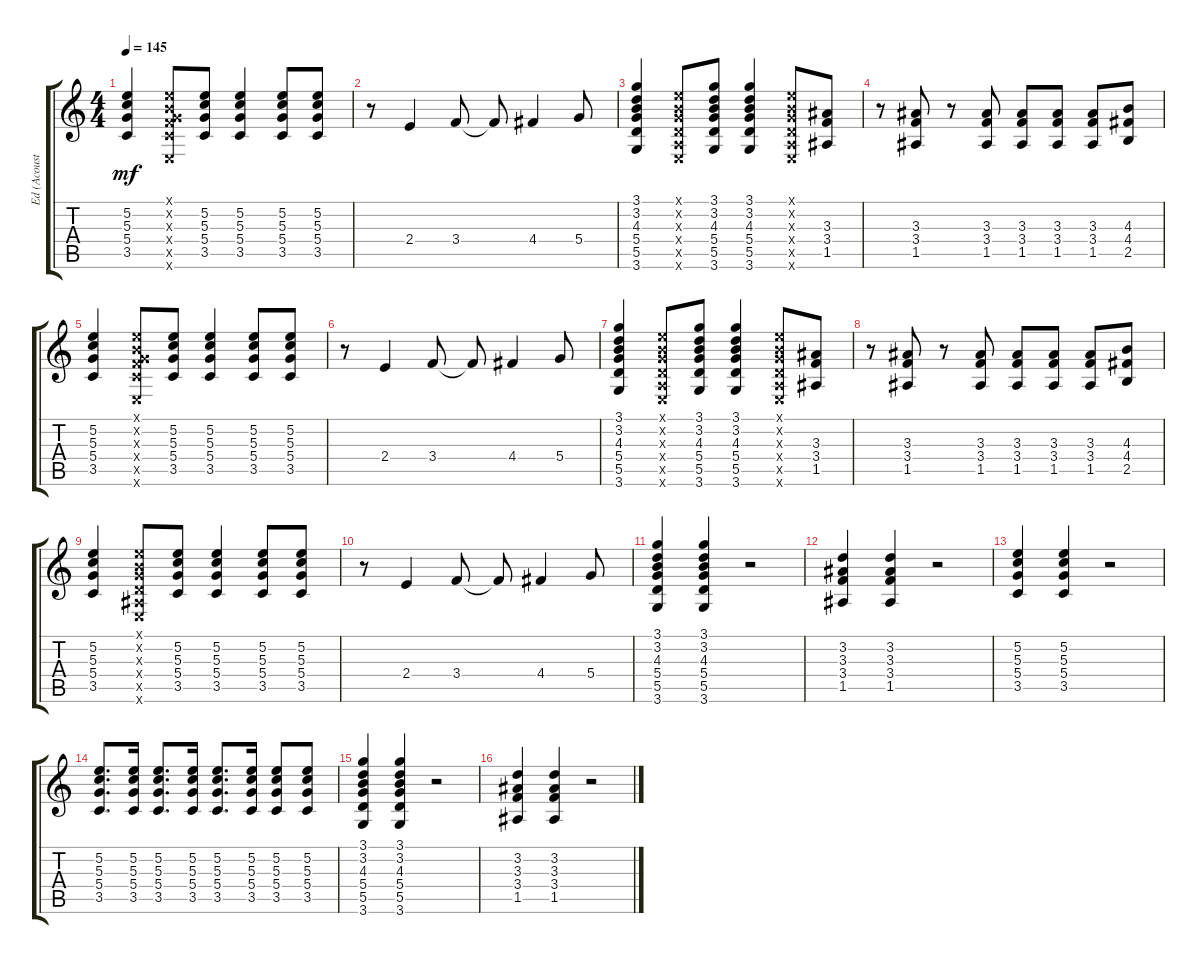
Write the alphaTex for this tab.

\track ("Ed (Acoustic Overdub)" "Ed (Acoust") {instrument acousticguitarsteel}
\staff {score tabs}
\tuning (E4 B3 G3 D3 A2 E2) {hide}
\ts (4 4)
\tempo 145
\clef g2
\ks c
(5.2 5.3 5.4 3.5).4{dy mf} (0.1{x} 0.2{x} 0.3{x} 3.4{x} 3.5{x} 0.6{x}).8 (5.2 5.3 5.4 3.5).8 (5.2 5.3 5.4 3.5).4 (5.2 5.3 5.4 3.5).8 (5.2 5.3 5.4 3.5).8 |
r.8 2.4.4 3.4.8 3.4{t}.8 4.4.4 5.4.8 |
(3.1 3.2 4.3 5.4 5.5 3.6).4 (0.1{x} 0.2{x} 0.3{x} 0.4{x} 0.5{x} 0.6{x}).8 (3.1 3.2 4.3 5.4 5.5 3.6).8 (3.1 3.2 4.3 5.4 5.5 3.6).4 (0.1{x} 0.2{x} 0.3{x} 0.4{x} 0.5{x} 0.6{x}).8 (3.3 3.4 1.5).8 |
r.8 (3.3 3.4 1.5).8 r.8 (3.3 3.4 1.5).8 (3.3 3.4 1.5).8 (3.3 3.4 1.5).8 (3.3 3.4 1.5).8 (4.3 4.4 2.5).8 |
(5.2 5.3 5.4 3.5).4 (0.1{x} 0.2{x} 0.3{x} 3.4{x} 3.5{x} 0.6{x}).8 (5.2 5.3 5.4 3.5).8 (5.2 5.3 5.4 3.5).4 (5.2 5.3 5.4 3.5).8 (5.2 5.3 5.4 3.5).8 |
r.8 2.4.4 3.4.8 3.4{t}.8 4.4.4 5.4.8 |
(3.1 3.2 4.3 5.4 5.5 3.6).4 (0.1{x} 0.2{x} 0.3{x} 0.4{x} 0.5{x} 0.6{x}).8 (3.1 3.2 4.3 5.4 5.5 3.6).8 (3.1 3.2 4.3 5.4 5.5 3.6).4 (0.1{x} 0.2{x} 0.3{x} 0.4{x} 0.5{x} 0.6{x}).8 (3.3 3.4 1.5).8 |
r.8 (3.3 3.4 1.5).8 r.8 (3.3 3.4 1.5).8 (3.3 3.4 1.5).8 (3.3 3.4 1.5).8 (3.3 3.4 1.5).8 (4.3 4.4 2.5).8 |
(5.2 5.3 5.4 3.5).4 (0.1{x} 0.2{x} 0.3{x} 0.4{x} 1.5{x} 0.6{x}).8 (5.2 5.3 5.4 3.5).8 (5.2 5.3 5.4 3.5).4 (5.2 5.3 5.4 3.5).8 (5.2 5.3 5.4 3.5).8 |
r.8 2.4.4 3.4.8 3.4{t}.8 4.4.4 5.4.8 |
(3.1 3.2 4.3 5.4 5.5 3.6).4 (3.1 3.2 4.3 5.4 5.5 3.6).4 r.2 |
(3.2 3.3 3.4 1.5).4 (3.2 3.3 3.4 1.5).4 r.2 |
(5.2 5.3 5.4 3.5).4 (5.2 5.3 5.4 3.5).4 r.2 |
(5.2 5.3 5.4 3.5).8{d} (5.2 5.3 5.4 3.5).16 (5.2 5.3 5.4 3.5).8{d} (5.2 5.3 5.4 3.5).16 (5.2 5.3 5.4 3.5).8{d} (5.2 5.3 5.4 3.5).16 (5.2 5.3 5.4 3.5).8 (5.2 5.3 5.4 3.5).8 |
(3.1 3.2 4.3 5.4 5.5 3.6).4 (3.1 3.2 4.3 5.4 5.5 3.6).4 r.2 |
(3.2 3.3 3.4 1.5).4 (3.2 3.3 3.4 1.5).4 r.2
